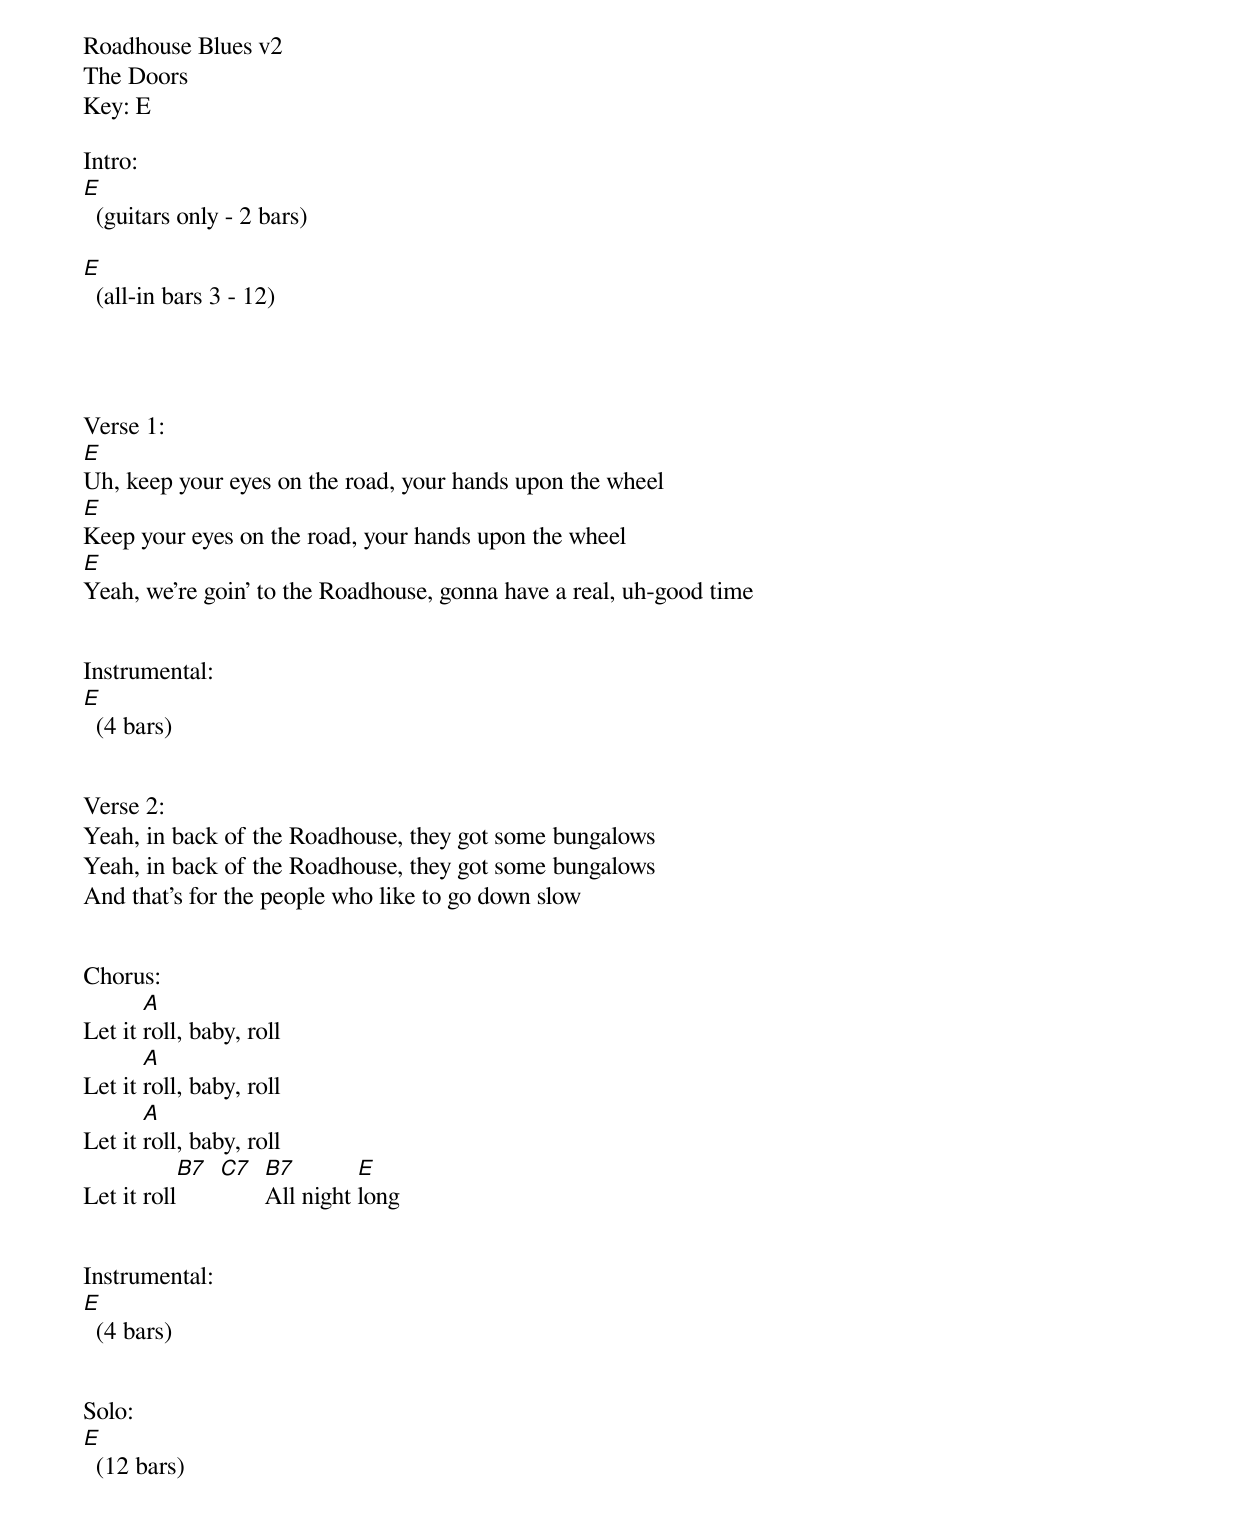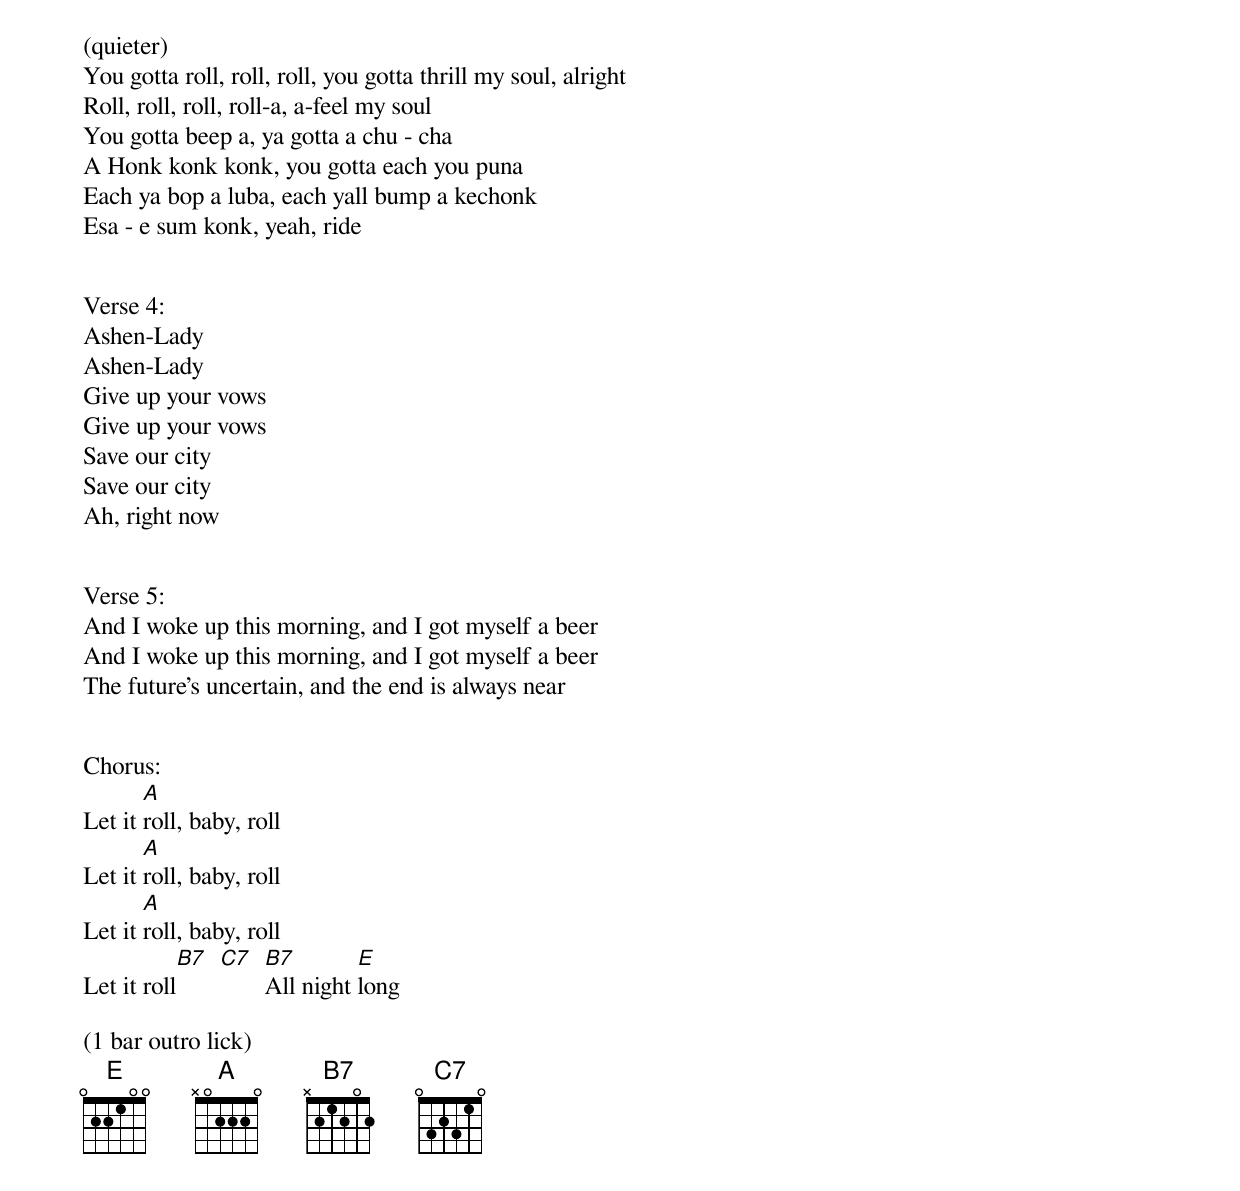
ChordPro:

Roadhouse Blues v2
The Doors
Key: E

Intro:
[E]  (guitars only - 2 bars)

[E]  (all-in bars 3 - 12)




Verse 1:
[E]Uh, keep your eyes on the road, your hands upon the wheel
[E]Keep your eyes on the road, your hands upon the wheel
[E]Yeah, we're goin' to the Roadhouse, gonna have a real, uh-good time


Instrumental:
[E]  (4 bars)


Verse 2:
Yeah, in back of the Roadhouse, they got some bungalows
Yeah, in back of the Roadhouse, they got some bungalows
And that's for the people who like to go down slow


Chorus:
Let it [A]roll, baby, roll
Let it [A]roll, baby, roll
Let it [A]roll, baby, roll
Let it roll[B7]  [C7]  [B7]All night [E]long


Instrumental:
[E]  (4 bars)


Solo:
[E]  (12 bars)


(quieter)
You gotta roll, roll, roll, you gotta thrill my soul, alright
Roll, roll, roll, roll-a, a-feel my soul
You gotta beep a, ya gotta a chu - cha
A Honk konk konk, you gotta each you puna
Each ya bop a luba, each yall bump a kechonk
Esa - e sum konk, yeah, ride


Verse 4:
Ashen-Lady
Ashen-Lady
Give up your vows
Give up your vows
Save our city
Save our city
Ah, right now


Verse 5:
And I woke up this morning, and I got myself a beer
And I woke up this morning, and I got myself a beer
The future's uncertain, and the end is always near


Chorus:
Let it [A]roll, baby, roll
Let it [A]roll, baby, roll
Let it [A]roll, baby, roll
Let it roll[B7]  [C7]  [B7]All night [E]long

(1 bar outro lick)
